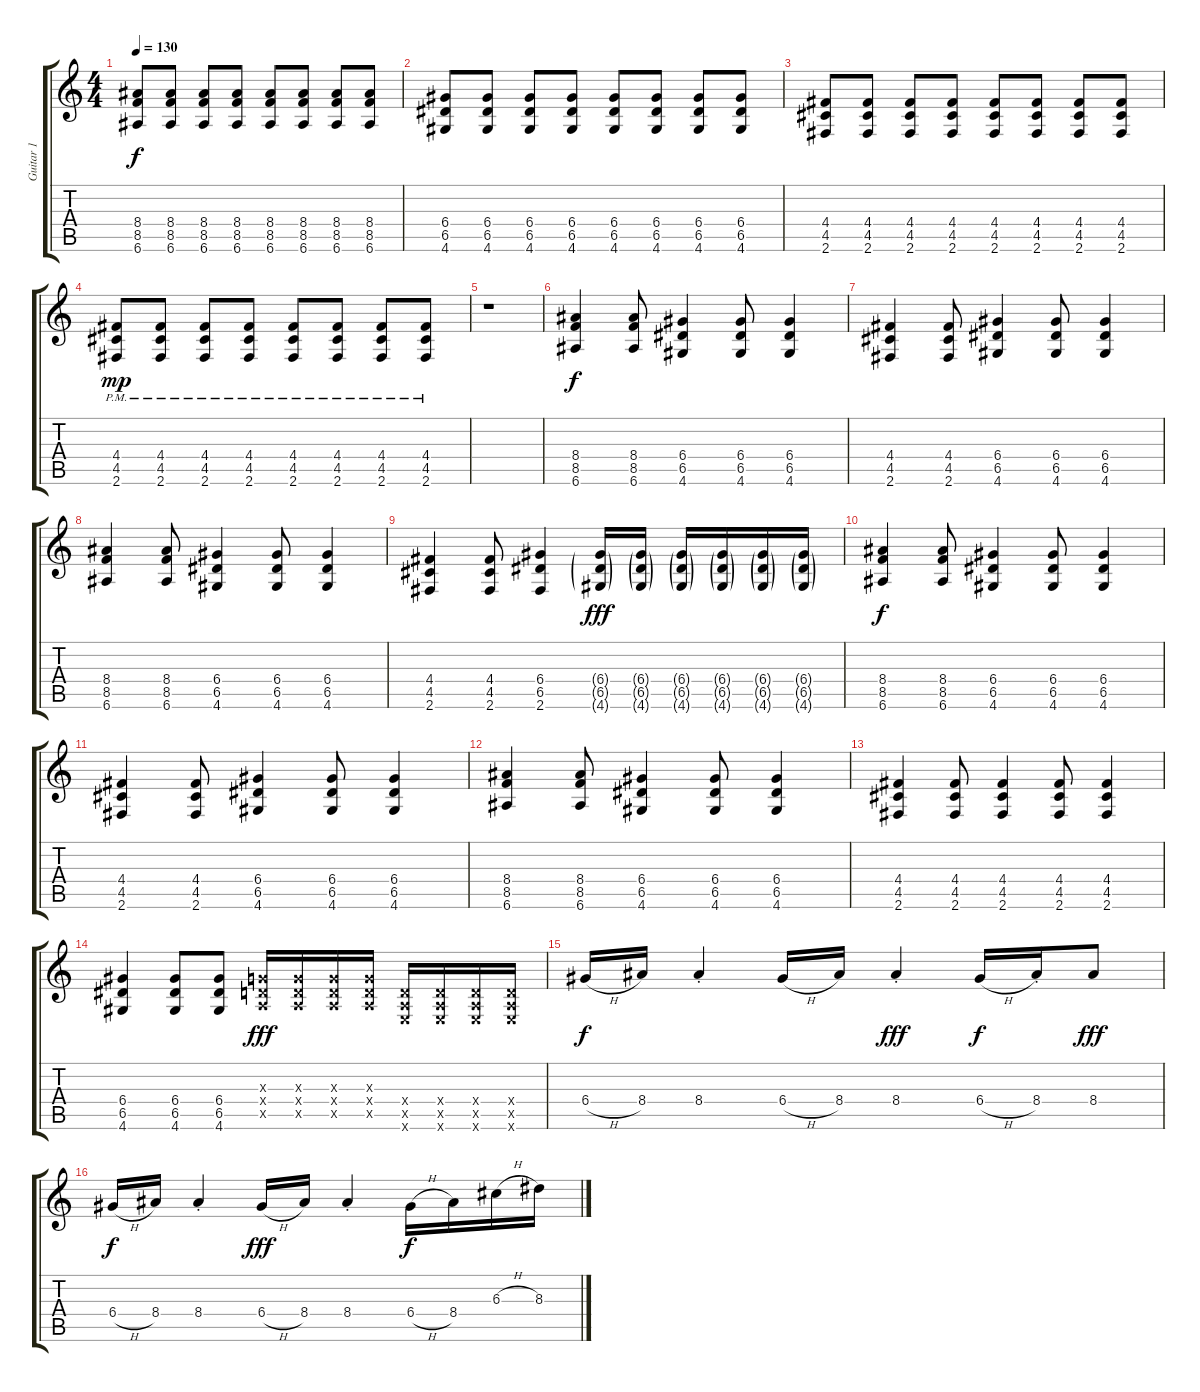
\track ("Guitar 1" "Guitar 1") {instrument distortionguitar}
\staff {score tabs}
\tuning (E4 B3 G3 D3 A2 E2) {hide}
\ts (4 4)
\tempo 130
\clef g2
\ks c
(8.4 8.5 6.6).8{dy f} (8.4 8.5 6.6).8 (8.4 8.5 6.6).8 (8.4 8.5 6.6).8 (8.4 8.5 6.6).8 (8.4 8.5 6.6).8 (8.4 8.5 6.6).8 (8.4 8.5 6.6).8 |
(6.4 6.5 4.6).8 (6.4 6.5 4.6).8 (6.4 6.5 4.6).8 (6.4 6.5 4.6).8 (6.4 6.5 4.6).8 (6.4 6.5 4.6).8 (6.4 6.5 4.6).8 (6.4 6.5 4.6).8 |
(4.4 4.5 2.6).8 (4.4 4.5 2.6).8 (4.4 4.5 2.6).8 (4.4 4.5 2.6).8 (4.4 4.5 2.6).8 (4.4 4.5 2.6).8 (4.4 4.5 2.6).8 (4.4 4.5 2.6).8 |
(4.4{pm} 4.5{pm} 2.6{pm}).8{dy mp} (4.4{pm} 4.5{pm} 2.6{pm}).8 (4.4{pm} 4.5{pm} 2.6{pm}).8 (4.4{pm} 4.5{pm} 2.6{pm}).8 (4.4{pm} 4.5{pm} 2.6{pm}).8 (4.4{pm} 4.5{pm} 2.6{pm}).8 (4.4{pm} 4.5{pm} 2.6{pm}).8 (4.4{pm} 4.5{pm} 2.6{pm}).8 |
r.1 |
(8.4 8.5 6.6).4{dy f} (8.4 8.5 6.6).8 (6.4 6.5 4.6).4 (6.4 6.5 4.6).8 (6.4 6.5 4.6).4 |
(4.4 4.5 2.6).4 (4.4 4.5 2.6).8 (6.4 6.5 4.6).4 (6.4 6.5 4.6).8 (6.4 6.5 4.6).4 |
(8.4 8.5 6.6).4 (8.4 8.5 6.6).8 (6.4 6.5 4.6).4 (6.4 6.5 4.6).8 (6.4 6.5 4.6).4 |
(4.4 4.5 2.6).4 (4.4 4.5 2.6).8 (6.4 6.5 2.6).4 (6.4{g} 6.5{g} 4.6{g}).16{dy fff} (6.4{g} 6.5{g} 4.6{g}).16 (6.4{g} 6.5{g} 4.6{g}).16 (6.4{g} 6.5{g} 4.6{g}).16 (6.4{g} 6.5{g} 4.6{g}).16 (6.4{g} 6.5{g} 4.6{g}).16 |
(8.4 8.5 6.6).4{dy f} (8.4 8.5 6.6).8 (6.4 6.5 4.6).4 (6.4 6.5 4.6).8 (6.4 6.5 4.6).4 |
(4.4 4.5 2.6).4 (4.4 4.5 2.6).8 (6.4 6.5 4.6).4 (6.4 6.5 4.6).8 (6.4 6.5 4.6).4 |
(8.4 8.5 6.6).4 (8.4 8.5 6.6).8 (6.4 6.5 4.6).4 (6.4 6.5 4.6).8 (6.4 6.5 4.6).4 |
(4.4 4.5 2.6).4 (4.4 4.5 2.6).8 (4.4 4.5 2.6).4 (4.4 4.5 2.6).8 (4.4 4.5 2.6).4 |
(6.4 6.5 4.6).4 (6.4 6.5 4.6).8 (6.4 6.5 4.6).8 (0.3{x} 0.4{x} 0.5{x}).16{dy fff} (0.3{x} 0.4{x} 0.5{x}).16 (0.3{x} 0.4{x} 0.5{x}).16 (0.3{x} 0.4{x} 0.5{x}).16 (0.4{x} 0.5{x} 0.6{x}).16 (0.4{x} 0.5{x} 0.6{x}).16 (0.4{x} 0.5{x} 0.6{x}).16 (0.4{x} 0.5{x} 0.6{x}).16 |
6.4{h}.16{dy f} 8.4.16 8.4{st}.4 6.4{h}.16 8.4.16 8.4{st}.4{dy fff} 6.4{h}.16{dy f} 8.4{st}.16 8.4.8{dy fff} |
6.4{h}.16{dy f} 8.4.16 8.4{st}.4 6.4{h}.16{dy fff} 8.4.16 8.4{st}.4 6.4{h}.16{dy f} 8.4.16 6.3{h}.16 8.3.16
